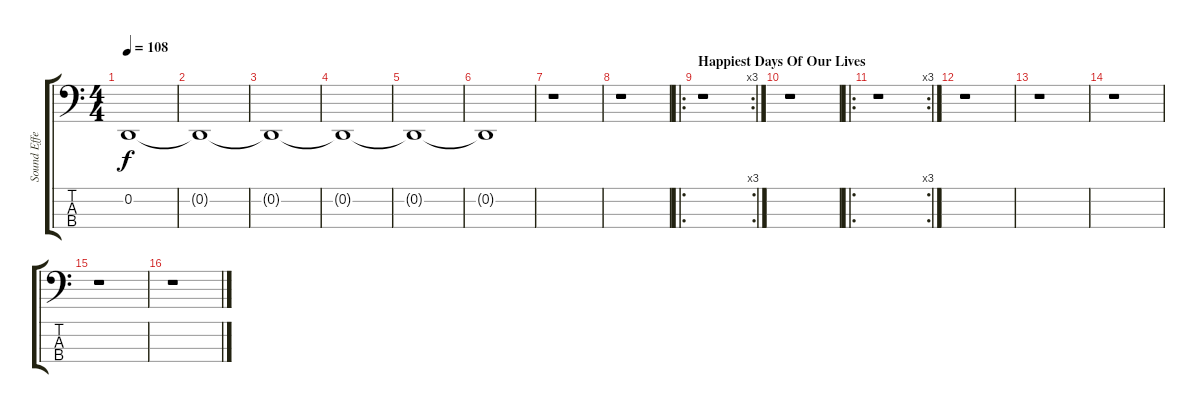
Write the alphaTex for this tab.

\track ("Sound Effect" "Sound Effe") {instrument pad8sweep}
\staff {score tabs}
\tuning (G2 D2 A1 E1) {hide}
\ts (4 4)
\tempo 108
\clef f4
\ks c
0.2{t}.1{dy f} |
0.2{t}.1 |
0.2{t}.1 |
0.2{t}.1 |
0.2{t}.1 |
0.2{t}.1 |
r.1 |
r.1 |
\ro
\rc 3
\section ("" "Happiest Days Of Our Lives")
r.1 |
r.1 |
\ro
\rc 3
r.1 |
r.1 |
r.1 |
r.1 |
r.1 |
r.1
